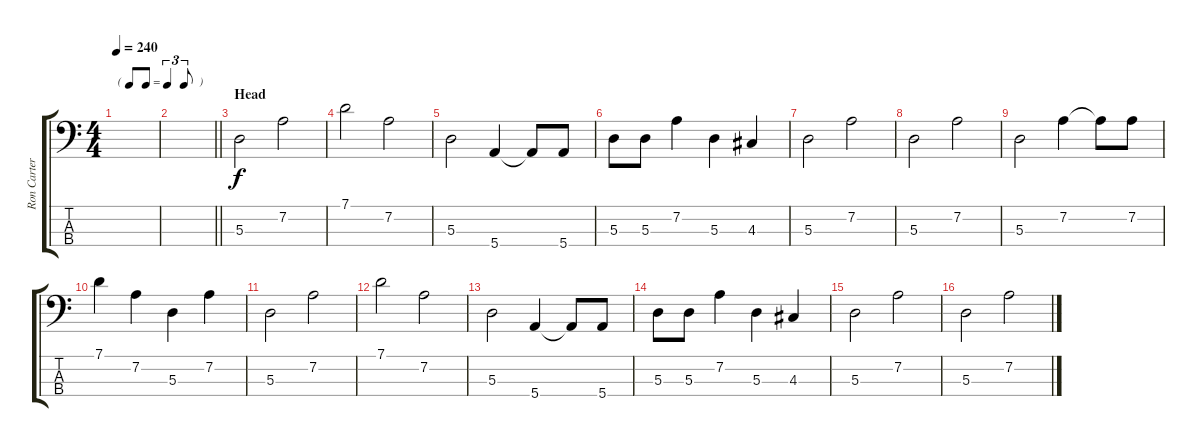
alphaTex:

\track ("Ron Carter" "Ron Carter") {instrument electricbassfinger}
\staff {score tabs}
\tuning (G2 D2 A1 E1) {hide}
\ts (4 4)
\tf triplet8th
\tempo 240
\clef f4
\ks c
|
\barLineRight lightlight
|
\section ("" "Head")
5.3.2 7.2.2 |
7.1.2 7.2.2 |
5.3.2 5.4.4 5.4{t}.8 5.4.8 |
5.3.8 5.3.8 7.2.4 5.3.4 4.3.4 |
5.3.2 7.2.2 |
5.3.2 7.2.2 |
5.3.2 7.2.4 7.2{t}.8 7.2.8 |
7.1.4 7.2.4 5.3.4 7.2.4 |
5.3.2 7.2.2 |
7.1.2 7.2.2 |
5.3.2 5.4.4 5.4{t}.8 5.4.8 |
5.3.8 5.3.8 7.2.4 5.3.4 4.3.4 |
5.3.2 7.2.2 |
5.3.2 7.2.2
